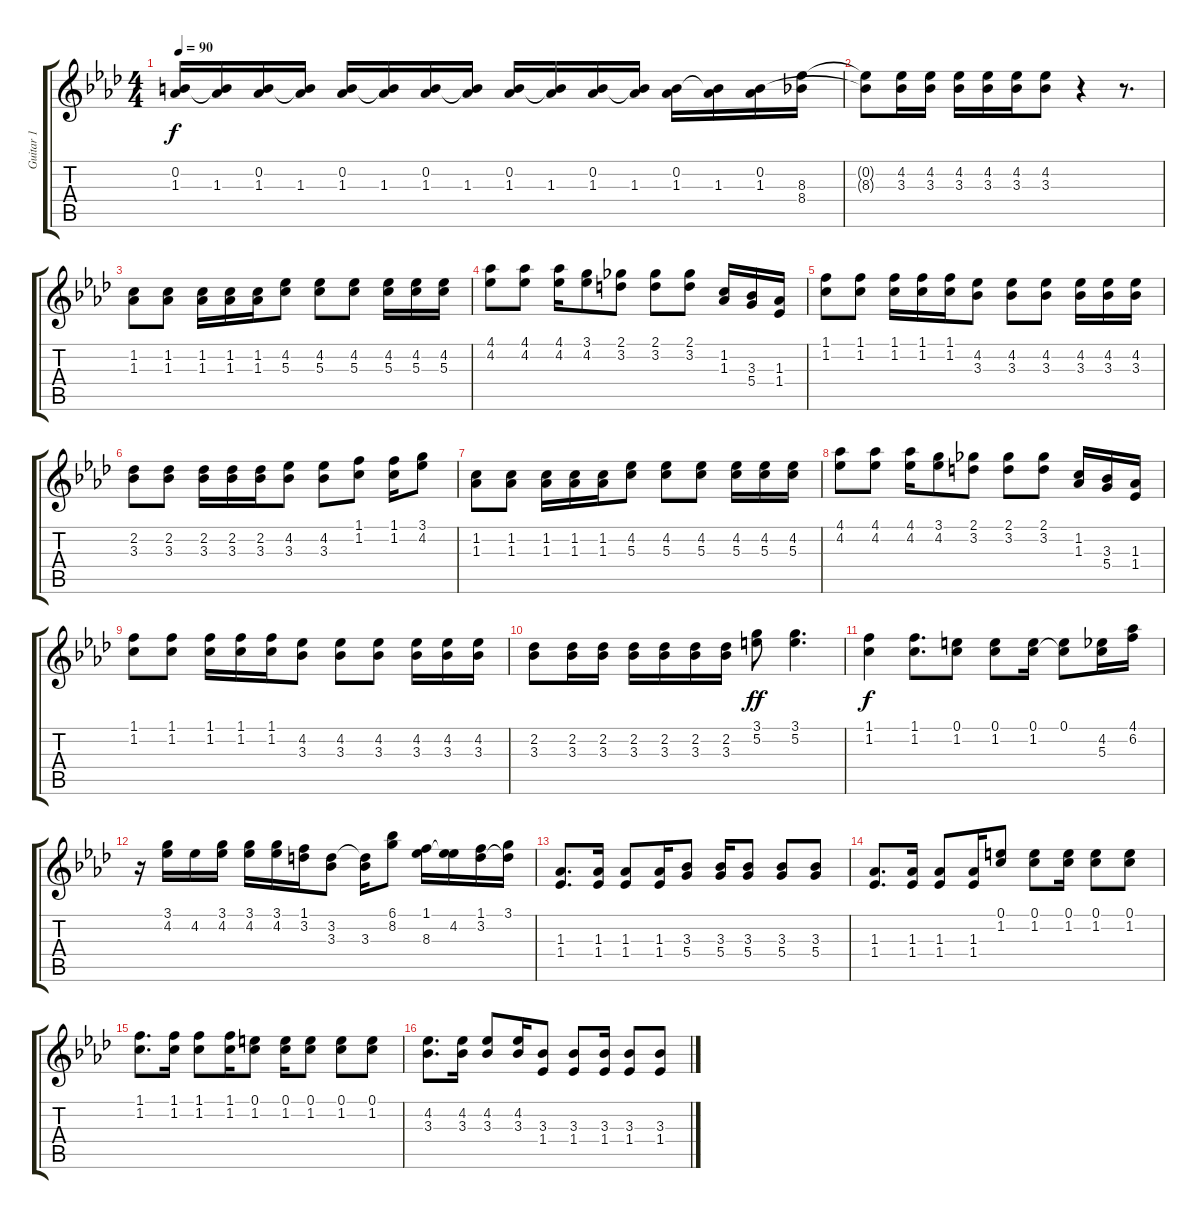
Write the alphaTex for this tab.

\track ("Guitar 1" "Guitar 1") {instrument acousticguitarsteel}
\staff {score tabs}
\tuning (E4 B3 G3 D3 A2 E2) {hide}
\ts (4 4)
\tempo 90
\clef g2
\ks ab
(0.2 1.3).16{dy f} (0.2{t} 1.3).16 (0.2 1.3).16 (0.2{t} 1.3).16 (0.2 1.3).16 (0.2{t} 1.3).16 (0.2 1.3).16 (0.2{t} 1.3).16 (0.2 1.3).16 (0.2{t} 1.3).16 (0.2 1.3).16 (0.2{t} 1.3).16 (0.2 1.3).16 (0.2{t} 1.3).16 (0.2 1.3).16 (8.3 8.4).16 |
(0.2{t} 8.3{t}).8 (4.2 3.3).16 (4.2 3.3).16 (4.2 3.3).16 (4.2 3.3).16 (4.2 3.3).16 (4.2 3.3).8 r.4 r.8{d} |
(1.2 1.3).8 (1.2 1.3).8 (1.2 1.3).16 (1.2 1.3).16 (1.2 1.3).16 (4.2 5.3).8 (4.2 5.3).8 (4.2 5.3).8 (4.2 5.3).16 (4.2 5.3).16 (4.2 5.3).16 |
(4.1 4.2).8 (4.1 4.2).8 (4.1 4.2).16 (3.1 4.2).8 (2.1 3.2).8 (2.1 3.2).8 (2.1 3.2).8 (1.2 1.3).16 (3.3 5.4).16 (1.3 1.4).16 |
(1.1 1.2).8 (1.1 1.2).8 (1.1 1.2).16 (1.1 1.2).16 (1.1 1.2).16 (4.2 3.3).8 (4.2 3.3).8 (4.2 3.3).8 (4.2 3.3).16 (4.2 3.3).16 (4.2 3.3).16 |
(2.2 3.3).8 (2.2 3.3).8 (2.2 3.3).16 (2.2 3.3).16 (2.2 3.3).16 (4.2 3.3).8 (4.2 3.3).8 (1.1 1.2).8 (1.1 1.2).16 (3.1 4.2).8 |
(1.2 1.3).8 (1.2 1.3).8 (1.2 1.3).16 (1.2 1.3).16 (1.2 1.3).16 (4.2 5.3).8 (4.2 5.3).8 (4.2 5.3).8 (4.2 5.3).16 (4.2 5.3).16 (4.2 5.3).16 |
(4.1 4.2).8 (4.1 4.2).8 (4.1 4.2).16 (3.1 4.2).8 (2.1 3.2).8 (2.1 3.2).8 (2.1 3.2).8 (1.2 1.3).16 (3.3 5.4).16 (1.3 1.4).16 |
(1.1 1.2).8 (1.1 1.2).8 (1.1 1.2).16 (1.1 1.2).16 (1.1 1.2).16 (4.2 3.3).8 (4.2 3.3).8 (4.2 3.3).8 (4.2 3.3).16 (4.2 3.3).16 (4.2 3.3).16 |
(2.2 3.3).8 (2.2 3.3).16 (2.2 3.3).16 (2.2 3.3).16 (2.2 3.3).16 (2.2 3.3).16 (2.2 3.3).16 (3.1 5.2).8{dy ff} (3.1 5.2).4{d} |
(1.1 1.2).4{dy f} (1.1 1.2).8{d} (0.1 1.2).8 (0.1 1.2).8 (0.1 1.2).16 (0.1 1.2{t}).8 (4.2 5.3).16 (4.1 6.2).16 |
r.16 (3.1 4.2).16 4.2.16 (3.1 4.2).16 (3.1 4.2).16 (3.1 4.2).16 (1.1 3.2).16 (3.2 3.3).8 (3.2{t} 3.3).16 (6.1 8.2).8 (1.1 8.3).16 (4.2 8.3{t}).16 (1.1 3.2).16 (3.1 3.2{t}).16 |
(1.3 1.4).8{d} (1.3 1.4).16 (1.3 1.4).8 (1.3 1.4).16 (3.3 5.4).8 (3.3 5.4).16 (3.3 5.4).8 (3.3 5.4).8 (3.3 5.4).8 |
(1.3 1.4).8{d} (1.3 1.4).16 (1.3 1.4).8 (1.3 1.4).16 (0.1 1.2).8 (0.1 1.2).8 (0.1 1.2).16 (0.1 1.2).8 (0.1 1.2).8 |
(1.1 1.2).8{d} (1.1 1.2).16 (1.1 1.2).8 (1.1 1.2).16 (0.1 1.2).8 (0.1 1.2).16 (0.1 1.2).8 (0.1 1.2).8 (0.1 1.2).8 |
(4.2 3.3).8{d} (4.2 3.3).16 (4.2 3.3).8 (4.2 3.3).16 (3.3 1.4).8 (3.3 1.4).8 (3.3 1.4).16 (3.3 1.4).8 (3.3 1.4).8
